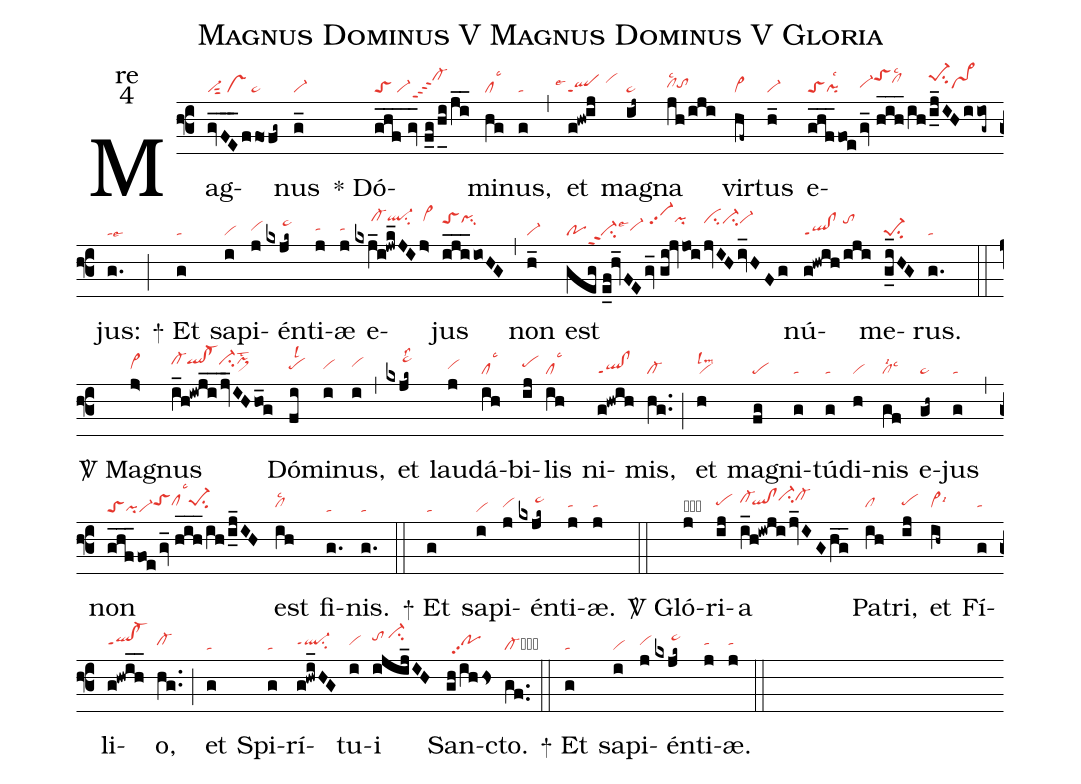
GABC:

name:Magnus Dominus V Magnus Dominus V Gloria;
office-part:re;
mode:4;
nabc-lines:1;
%%
(f3) Mag(gvFE___ffo/fg~|vi-sut2/vs/pe~)nus(g_|vi-) <sp>*</sp>
Dó(ghf___2//gv_//f_g/h_i/ji__|toS/vi-cl-hkppt4)mi(hg|cllsc3)nus,(g|ta) (,)
et(g!hw@ij|````qlppt1lse4/vihj) mag(ij~|pe~)na(jh/iji|clhhlsc2tohh) vir(hf~|vi>)tus(h_|vi-)
e(ghf___foe|toSpilsc2|/gv_2//hih___/ih|vi-hhtoShkclhjlsc2|/i_j_IHiiog~|pe-1hksu2vs>hh)jus:(g.|talse6) (;)

<sp>+</sp> Et(g|ta) sa(i|vi)pi(j|vihh)én(kxjk~|/////pe~hj)ti(j|tahh)æ(j|tahh)
e(kxj_i!jwk_JIj>|/////cl-hlql-hlsu2vi>hl)jus(iji___ioHG|toShkpihksu1) (,)
non(h_|vi-) est(geg//e_f!hv_FEgv_//gi@jvjoi|povi-ppt2su2vi-hhlse4//vi-hkpp2pihk|jvIHiv_HFg|cihkci-hkvi-hk)
nú(g!hwih/iji|ql!clppt1/tohk)me(g_i_HG|pe-1su2)rus.(g.|ta) (::)

<sp>V/</sp> Ma(j>|vi>hh)gnus(i_h!iwji__/jv_IHho_g|cl-hjqlhj!cl-hjci-hjpi>hjlst2)
Dó(fi|pehhlsl2)mi(i|vihh)nus,(i|vihi) (,)
et(kxjk~|/////pe~hklss2) lau(j|vihh)dá(ih|cllsc3)bi(ij|pehi)lis(ih|cllsc3)
ni(g!hwih|ql!clppt1)mis,(hg..|cl-) (;)
et(h|vilslm2) mag(fg|pe)ni(g|ta)tú(g|ta)di(h|vi)nis(gf|cllsc3lsi2) e(gh~|pe~)jus(g|ta) (,)
non(ghf___foe/gv_2//hih___/ih/i_j_IH|toSpivi-toShiclhilsc3pe-1hisu2)
est(ih|clhhlsc2) fi(g.|ta)nis.(g.|ta) (::)

<sp>+</sp> Et(g|ta) sa(i|vi)pi(j|vihh)én(kxjk~|/////pe~hj)ti(j|tahh)æ.(j|tahh) (::)

<sp>V/</sp> Gló(j|obvihi)ri(ij|pehi)a(i_h!iwji/jv_IGhg__|cl-hj`qlhi!clhici-hkcl-hk)
Pa(ih|clhh)tri,(ij|pehi) et(ih~|vi>hhlsi6) Fí(g|tahh)li(g!hwih__|qlhh!cl-hhppt1)o,(hg..|cl-hh) (;)
et(g|ta) Spi(g|ta)rí(g!hwi_HG|ql-hhppt1su2)tu(i|vihh)i(ijij_IH|tohj/ci-hk)
San(gh/ihhs|//pohhpp2)cto.(gf..|cl-cb) (::)

<sp>+</sp> Et(g|ta) sa(i|vi)pi(j|vihh)én(kxjk~|/////pe~hj)ti(j|tahh)æ.(j|tahh) (::)
